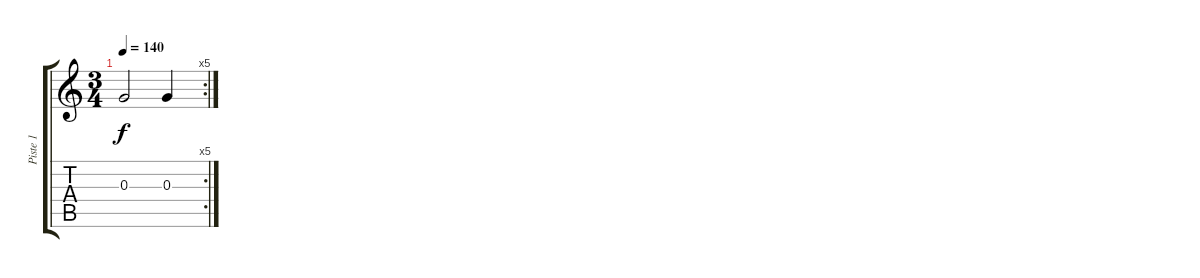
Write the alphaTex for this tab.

\track ("Piste 1" "Piste 1") {instrument acousticguitarsteel}
\staff {score tabs}
\tuning (E4 B3 G3 D3 A2 E2) {hide}
\rc 5
\ts (3 4)
\tempo 140
\clef g2
\ks c
0.3{t}.2{dy f} 0.3.4
